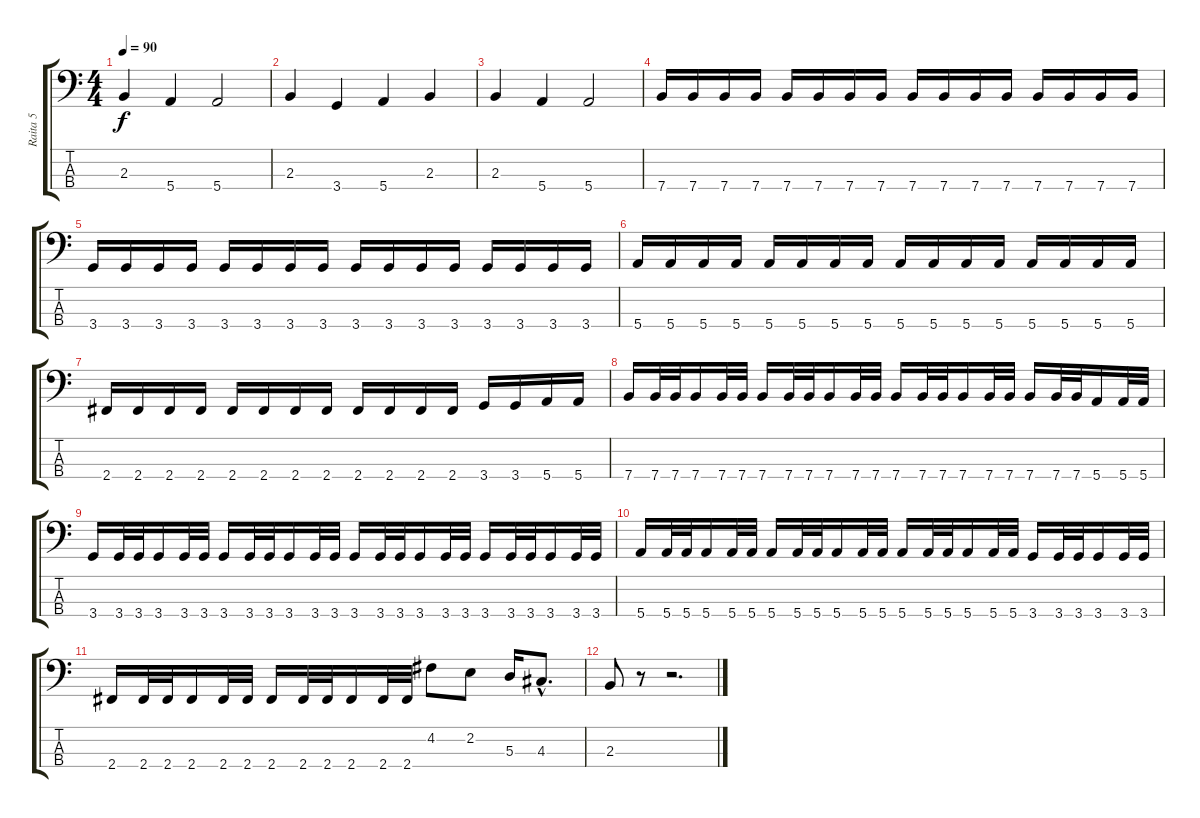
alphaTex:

\track ("Raita 5" "Raita 5") {instrument electricbassfinger}
\staff {score tabs}
\tuning (G2 D2 A1 E1) {hide}
\ts (4 4)
\tempo 90
\clef f4
\ks c
2.3.4{dy f} 5.4.4 5.4.2 |
2.3.4 3.4.4 5.4.4 2.3.4 |
2.3.4 5.4.4 5.4.2 |
7.4.16 7.4.16 7.4.16 7.4.16 7.4.16 7.4.16 7.4.16 7.4.16 7.4.16 7.4.16 7.4.16 7.4.16 7.4.16 7.4.16 7.4.16 7.4.16 |
3.4.16 3.4.16 3.4.16 3.4.16 3.4.16 3.4.16 3.4.16 3.4.16 3.4.16 3.4.16 3.4.16 3.4.16 3.4.16 3.4.16 3.4.16 3.4.16 |
5.4.16 5.4.16 5.4.16 5.4.16 5.4.16 5.4.16 5.4.16 5.4.16 5.4.16 5.4.16 5.4.16 5.4.16 5.4.16 5.4.16 5.4.16 5.4.16 |
2.4.16 2.4.16 2.4.16 2.4.16 2.4.16 2.4.16 2.4.16 2.4.16 2.4.16 2.4.16 2.4.16 2.4.16 3.4.16 3.4.16 5.4.16 5.4.16 |
7.4.16 7.4.32 7.4.32 7.4.16 7.4.32 7.4.32 7.4.16 7.4.32 7.4.32 7.4.16 7.4.32 7.4.32 7.4.16 7.4.32 7.4.32 7.4.16 7.4.32 7.4.32 7.4.16 7.4.32 7.4.32 5.4.16 5.4.32 5.4.32 |
3.4.16 3.4.32 3.4.32 3.4.16 3.4.32 3.4.32 3.4.16 3.4.32 3.4.32 3.4.16 3.4.32 3.4.32 3.4.16 3.4.32 3.4.32 3.4.16 3.4.32 3.4.32 3.4.16 3.4.32 3.4.32 3.4.16 3.4.32 3.4.32 |
5.4.16 5.4.32 5.4.32 5.4.16 5.4.32 5.4.32 5.4.16 5.4.32 5.4.32 5.4.16 5.4.32 5.4.32 5.4.16 5.4.32 5.4.32 5.4.16 5.4.32 5.4.32 3.4.16 3.4.32 3.4.32 3.4.16 3.4.32 3.4.32 |
2.4.16 2.4.32 2.4.32 2.4.16 2.4.32 2.4.32 2.4.16 2.4.32 2.4.32 2.4.16 2.4.32 2.4.32 4.2.8 2.2.8 5.3.16 4.3{hac}.8{d} |
2.3.8 r.8 r.2{d}
